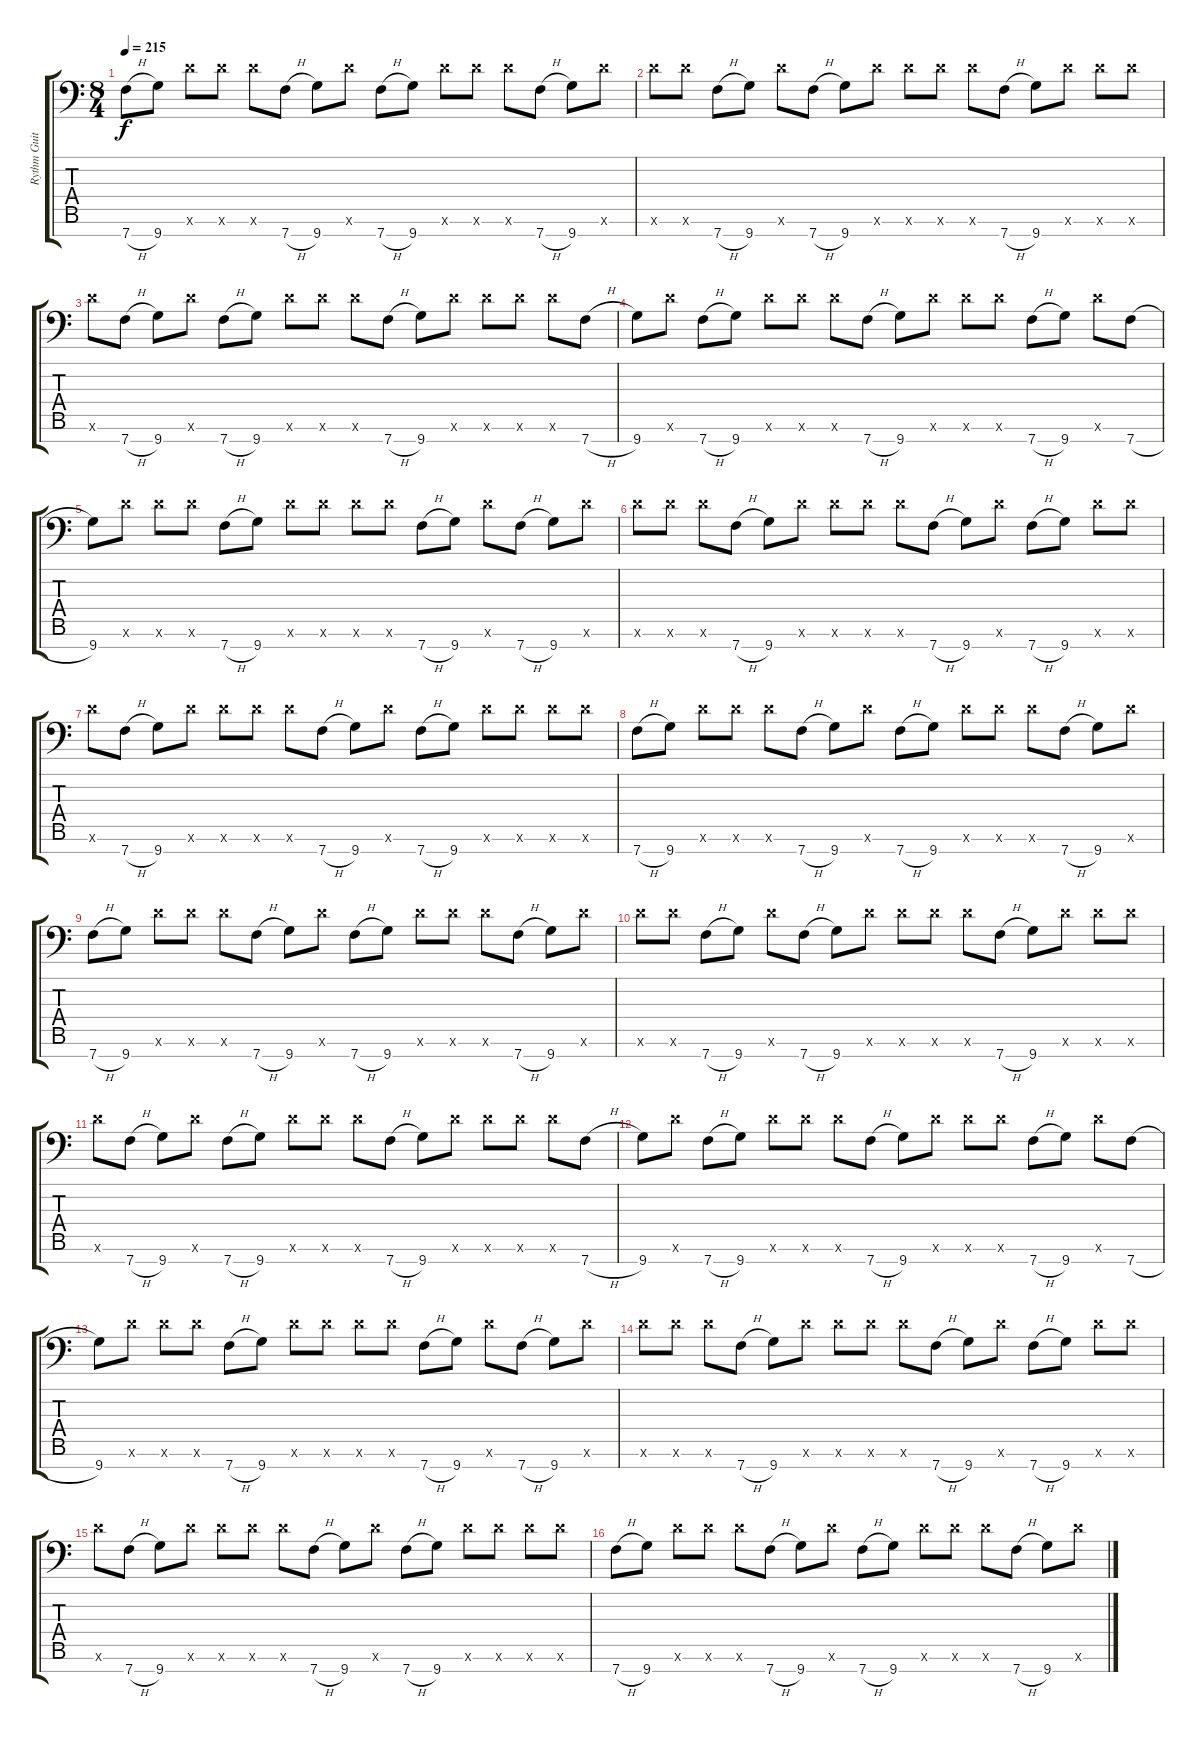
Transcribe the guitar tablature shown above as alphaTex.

\track ("Rythm Guitar #1" "Rythm Guit") {instrument distortionguitar}
\staff {score tabs}
\tuning (Eb4 Bb3 F3 Eb3 Bb2 F2 Bb1) {hide}
\ts (8 4)
\tempo 215
\clef f4
\ks c
7.7{h}.8{dy f volume 10} 9.7.8 9.6{x}.8 9.6{x}.8 9.6{x}.8 7.7{h}.8 9.7.8 9.6{x}.8 7.7{h}.8 9.7.8 9.6{x}.8 9.6{x}.8 9.6{x}.8 7.7{h}.8 9.7.8 9.6{x}.8 |
9.6{x}.8 9.6{x}.8 7.7{h}.8 9.7.8 9.6{x}.8 7.7{h}.8 9.7.8 9.6{x}.8 9.6{x}.8 9.6{x}.8 9.6{x}.8 7.7{h}.8 9.7.8 9.6{x}.8 9.6{x}.8 9.6{x}.8 |
9.6{x}.8{volume 9} 7.7{h}.8 9.7.8 9.6{x}.8 7.7{h}.8 9.7.8 9.6{x}.8 9.6{x}.8 9.6{x}.8 7.7{h}.8 9.7.8 9.6{x}.8 9.6{x}.8 9.6{x}.8 9.6{x}.8 7.7{h}.8 |
9.7.8 9.6{x}.8 7.7{h}.8 9.7.8 9.6{x}.8 9.6{x}.8 9.6{x}.8 7.7{h}.8 9.7.8 9.6{x}.8 9.6{x}.8 9.6{x}.8 7.7{h}.8 9.7.8 9.6{x}.8 7.7{h}.8 |
9.7.8{volume 6} 9.6{x}.8 9.6{x}.8 9.6{x}.8 7.7{h}.8 9.7.8 9.6{x}.8 9.6{x}.8 9.6{x}.8 9.6{x}.8 7.7{h}.8 9.7.8 9.6{x}.8 7.7{h}.8 9.7.8 9.6{x}.8 |
9.6{x}.8 9.6{x}.8 9.6{x}.8 7.7{h}.8 9.7.8 9.6{x}.8 9.6{x}.8 9.6{x}.8 9.6{x}.8 7.7{h}.8 9.7.8 9.6{x}.8 7.7{h}.8 9.7.8 9.6{x}.8 9.6{x}.8 |
9.6{x}.8{volume 5} 7.7{h}.8 9.7.8 9.6{x}.8 9.6{x}.8 9.6{x}.8 9.6{x}.8 7.7{h}.8 9.7.8 9.6{x}.8 7.7{h}.8 9.7.8 9.6{x}.8 9.6{x}.8 9.6{x}.8 9.6{x}.8 |
7.7{h}.8 9.7.8 9.6{x}.8 9.6{x}.8 9.6{x}.8 7.7{h}.8 9.7.8 9.6{x}.8 7.7{h}.8 9.7.8 9.6{x}.8 9.6{x}.8 9.6{x}.8 7.7{h}.8 9.7.8 9.6{x}.8 |
7.7{h}.8{volume 4} 9.7.8 9.6{x}.8 9.6{x}.8 9.6{x}.8 7.7{h}.8 9.7.8 9.6{x}.8 7.7{h}.8 9.7.8 9.6{x}.8 9.6{x}.8 9.6{x}.8 7.7{h}.8 9.7.8 9.6{x}.8 |
9.6{x}.8 9.6{x}.8 7.7{h}.8 9.7.8 9.6{x}.8 7.7{h}.8 9.7.8 9.6{x}.8 9.6{x}.8 9.6{x}.8 9.6{x}.8 7.7{h}.8 9.7.8 9.6{x}.8 9.6{x}.8 9.6{x}.8 |
9.6{x}.8{volume 3} 7.7{h}.8 9.7.8 9.6{x}.8 7.7{h}.8 9.7.8 9.6{x}.8 9.6{x}.8 9.6{x}.8 7.7{h}.8 9.7.8 9.6{x}.8 9.6{x}.8 9.6{x}.8 9.6{x}.8 7.7{h}.8 |
9.7.8 9.6{x}.8 7.7{h}.8 9.7.8 9.6{x}.8 9.6{x}.8 9.6{x}.8 7.7{h}.8 9.7.8 9.6{x}.8 9.6{x}.8 9.6{x}.8 7.7{h}.8 9.7.8 9.6{x}.8 7.7{h}.8 |
9.7.8{volume 2} 9.6{x}.8 9.6{x}.8 9.6{x}.8 7.7{h}.8 9.7.8 9.6{x}.8 9.6{x}.8 9.6{x}.8 9.6{x}.8 7.7{h}.8 9.7.8 9.6{x}.8 7.7{h}.8 9.7.8 9.6{x}.8 |
9.6{x}.8 9.6{x}.8 9.6{x}.8 7.7{h}.8 9.7.8 9.6{x}.8 9.6{x}.8 9.6{x}.8 9.6{x}.8 7.7{h}.8 9.7.8 9.6{x}.8 7.7{h}.8 9.7.8 9.6{x}.8 9.6{x}.8 |
9.6{x}.8{volume 0} 7.7{h}.8 9.7.8 9.6{x}.8 9.6{x}.8 9.6{x}.8 9.6{x}.8 7.7{h}.8 9.7.8 9.6{x}.8 7.7{h}.8 9.7.8 9.6{x}.8 9.6{x}.8 9.6{x}.8 9.6{x}.8 |
7.7{h}.8 9.7.8 9.6{x}.8 9.6{x}.8 9.6{x}.8 7.7{h}.8 9.7.8 9.6{x}.8 7.7{h}.8 9.7.8 9.6{x}.8 9.6{x}.8 9.6{x}.8 7.7{h}.8 9.7.8 9.6{x}.8
